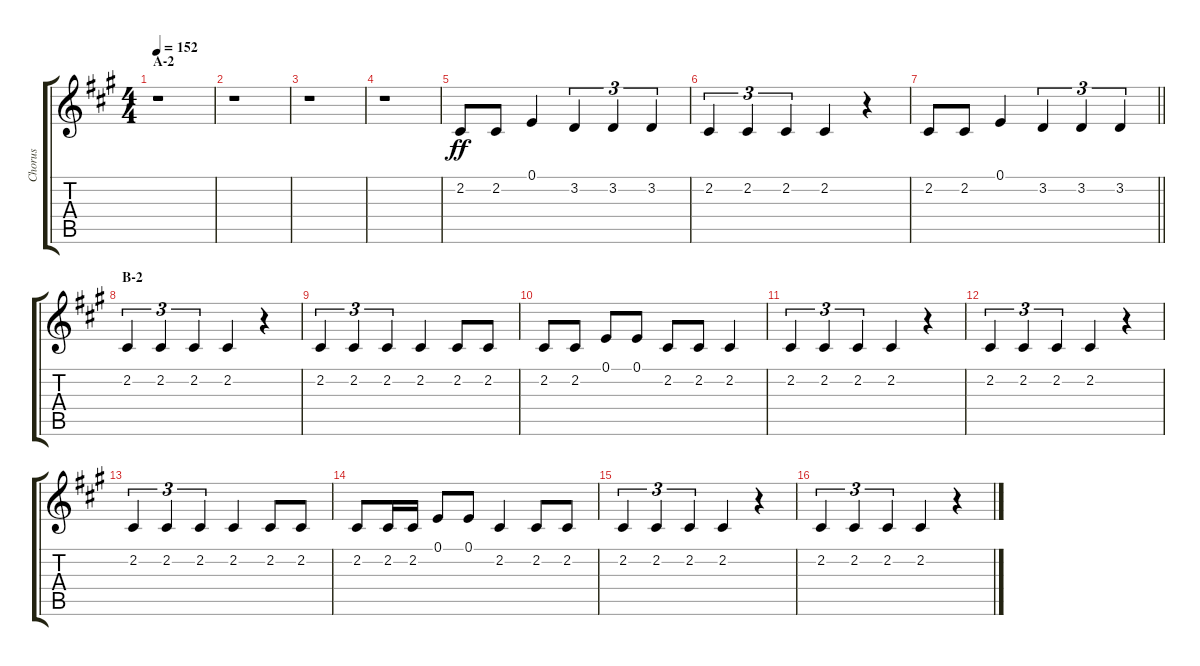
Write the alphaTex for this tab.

\track ("Chorus" "Chorus") {instrument voiceoohs}
\staff {score tabs}
\tuning (E4 B3 G3 D3 A2 E2) {hide}
\ts (4 4)
\section ("" "A-2")
\tempo 152
\clef g2
\ks a
r.1{dy ff} |
r.1 |
r.1 |
r.1 |
2.2.8 2.2.8 0.1.4 3.2.4{tu (3 2)} 3.2.4{tu (3 2)} 3.2.4{tu (3 2)} |
2.2.4{tu (3 2)} 2.2.4{tu (3 2)} 2.2.4{tu (3 2)} 2.2.4 r.4 |
\barLineRight lightlight
2.2.8 2.2.8 0.1.4 3.2.4{tu (3 2)} 3.2.4{tu (3 2)} 3.2.4{tu (3 2)} |
\section ("" "B-2")
2.2.4{tu (3 2)} 2.2.4{tu (3 2)} 2.2.4{tu (3 2)} 2.2.4 r.4 |
2.2.4{tu (3 2)} 2.2.4{tu (3 2)} 2.2.4{tu (3 2)} 2.2.4 2.2.8 2.2.8 |
2.2.8 2.2.8 0.1.8 0.1.8 2.2.8 2.2.8 2.2.4 |
2.2.4{tu (3 2)} 2.2.4{tu (3 2)} 2.2.4{tu (3 2)} 2.2.4 r.4 |
2.2.4{tu (3 2)} 2.2.4{tu (3 2)} 2.2.4{tu (3 2)} 2.2.4 r.4 |
2.2.4{tu (3 2)} 2.2.4{tu (3 2)} 2.2.4{tu (3 2)} 2.2.4 2.2.8 2.2.8 |
2.2.8 2.2.16 2.2.16 0.1.8 0.1.8 2.2.4 2.2.8 2.2.8 |
2.2.4{tu (3 2)} 2.2.4{tu (3 2)} 2.2.4{tu (3 2)} 2.2.4 r.4 |
2.2.4{tu (3 2)} 2.2.4{tu (3 2)} 2.2.4{tu (3 2)} 2.2.4 r.4
